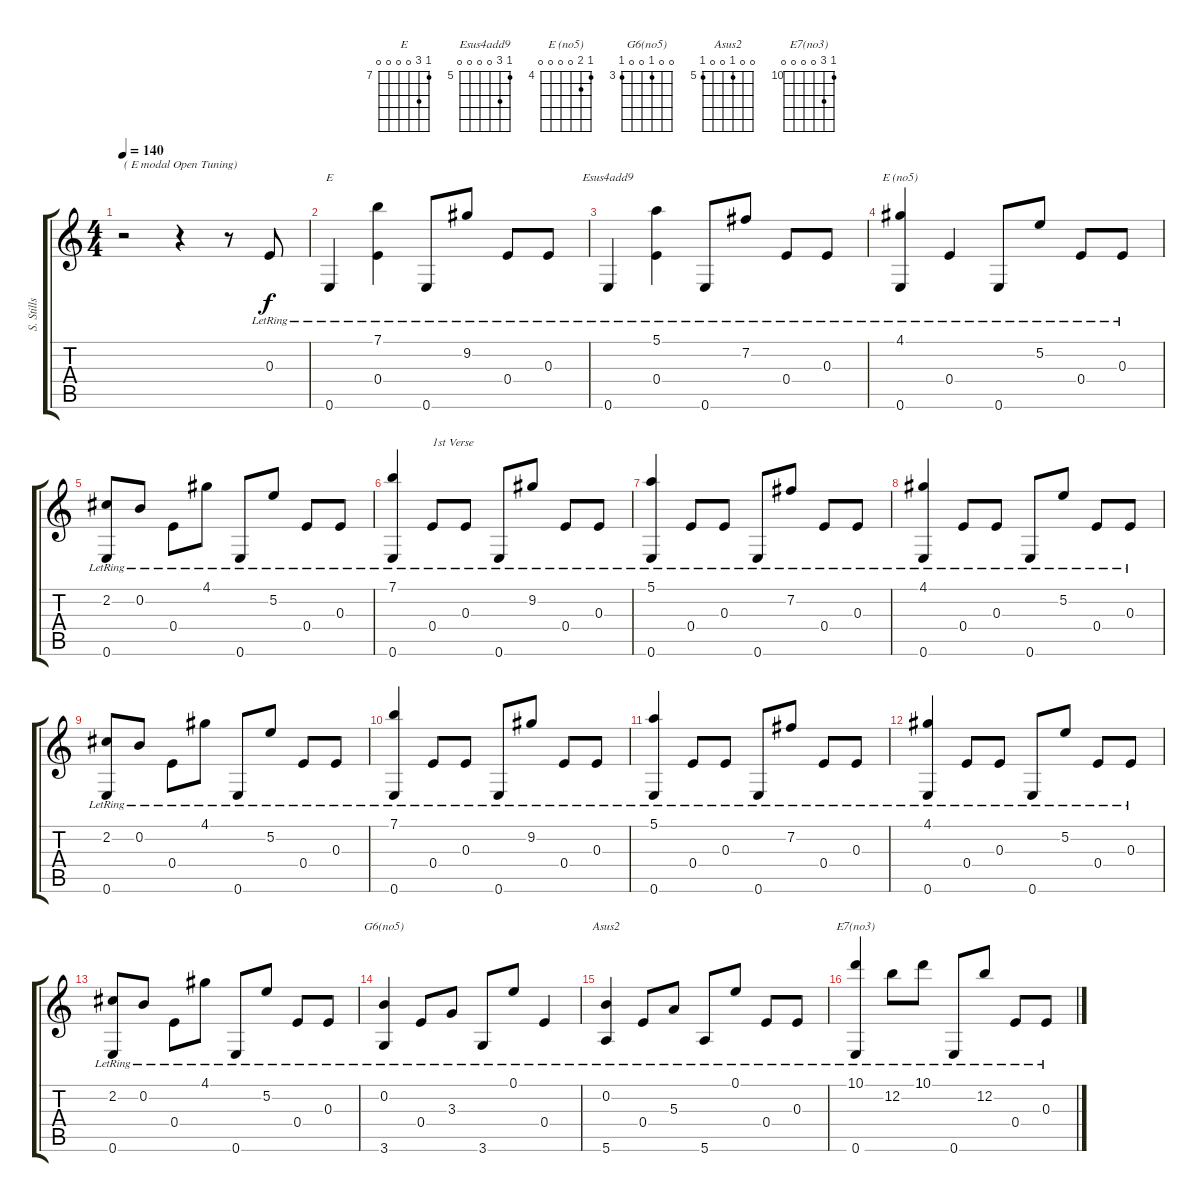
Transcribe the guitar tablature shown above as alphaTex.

\track ("S. Stills" "S. Stills") {instrument acousticguitarsteel}
\staff {score tabs}
\tuning (E4 B3 E3 E3 E2 E2) {hide}
\chord ("E" 7 9 0 0 0 0) {firstfret 7}
\chord ("Esus4add9" 5 7 0 0 0 0) {firstfret 5}
\chord ("E (no5)" 4 5 0 0 0 0) {firstfret 4}
\chord ("G6(no5)" 0 0 3 0 0 3) {firstfret 3}
\chord ("Asus2" 0 0 5 0 0 5) {firstfret 5}
\chord ("E7(no3)" 10 12 0 0 0 0) {firstfret 10}
\ts (4 4)
\tempo 140
\clef g2
\ks c
r.2{txt "( E modal Open Tuning)" dy f instrument acousticguitarsteel} r.4 r.8 0.3{lr}.8 |
0.6{lr}.4{ch "E"} (7.1{lr} 0.4{lr}).4 0.6{lr}.8 9.2{lr}.8 0.4{lr}.8 0.3{lr}.8 |
0.6{lr}.4{ch "Esus4add9"} (5.1{lr} 0.4{lr}).4 0.6{lr}.8 7.2{lr}.8 0.4{lr}.8 0.3{lr}.8 |
(4.1{lr} 0.6{lr}).4{ch "E (no5)"} 0.4{lr}.4 0.6{lr}.8 5.2{lr}.8 0.4{lr}.8 0.3{lr}.8 |
(2.2{lr} 0.6{lr}).8 0.2{lr}.8 0.4{lr}.8 4.1{lr}.8 0.6{lr}.8 5.2{lr}.8 0.4{lr}.8 0.3{lr}.8 |
(7.1{lr} 0.6{lr}).4 0.4{lr}.8{txt "1st Verse"} 0.3{lr}.8 0.6{lr}.8 9.2{lr}.8 0.4{lr}.8 0.3{lr}.8 |
(5.1{lr} 0.6{lr}).4 0.4{lr}.8 0.3{lr}.8 0.6{lr}.8 7.2{lr}.8 0.4{lr}.8 0.3{lr}.8 |
(4.1{lr} 0.6{lr}).4 0.4{lr}.8 0.3{lr}.8 0.6{lr}.8 5.2{lr}.8 0.4{lr}.8 0.3{lr}.8 |
(2.2{lr} 0.6{lr}).8 0.2{lr}.8 0.4{lr}.8 4.1{lr}.8 0.6{lr}.8 5.2{lr}.8 0.4{lr}.8 0.3{lr}.8 |
(7.1{lr} 0.6{lr}).4 0.4{lr}.8 0.3{lr}.8 0.6{lr}.8 9.2{lr}.8 0.4{lr}.8 0.3{lr}.8 |
(5.1{lr} 0.6{lr}).4 0.4{lr}.8 0.3{lr}.8 0.6{lr}.8 7.2{lr}.8 0.4{lr}.8 0.3{lr}.8 |
(4.1{lr} 0.6{lr}).4 0.4{lr}.8 0.3{lr}.8 0.6{lr}.8 5.2{lr}.8 0.4{lr}.8 0.3{lr}.8 |
(2.2{lr} 0.6{lr}).8 0.2{lr}.8 0.4{lr}.8 4.1{lr}.8 0.6{lr}.8 5.2{lr}.8 0.4{lr}.8 0.3{lr}.8 |
(0.2{lr} 3.6{lr}).4{ch "G6(no5)"} 0.4{lr}.8 3.3{lr}.8 3.6{lr}.8 0.1{lr}.8 0.4{lr}.4 |
(0.2{lr} 5.6{lr}).4{ch "Asus2"} 0.4{lr}.8 5.3{lr}.8 5.6{lr}.8 0.1{lr}.8 0.4{lr}.8 0.3{lr}.8 |
(10.1{lr} 0.6{lr}).4{ch "E7(no3)"} 12.2{lr}.8 10.1{lr}.8 0.6{lr}.8 12.2{lr}.8 0.4{lr}.8 0.3{lr}.8
